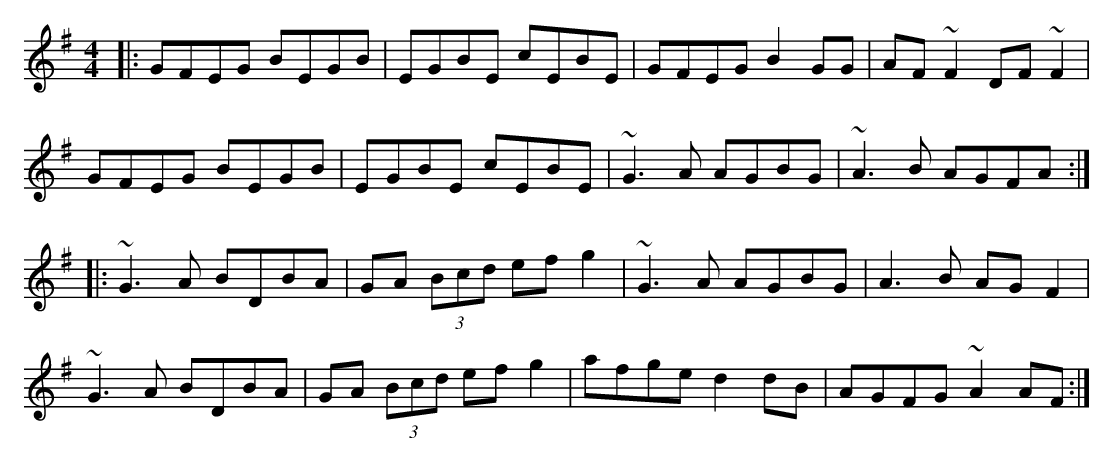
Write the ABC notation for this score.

X:1
M:4/4
K:G
|:GFEG BEGB|EGBE cEBE|GFEG B2 GG|AF ~F2 DF ~F2|
GFEG BEGB|EGBE cEBE|~G3 A AGBG|~A3B AGFA:|
|:~G3A BDBA|GA (3Bcd ef g2|~G3A AGBG|A3B AG F2|
~G3A BDBA|GA (3Bcd ef g2|afge d2 dB|AGFG ~A2 AF:|
